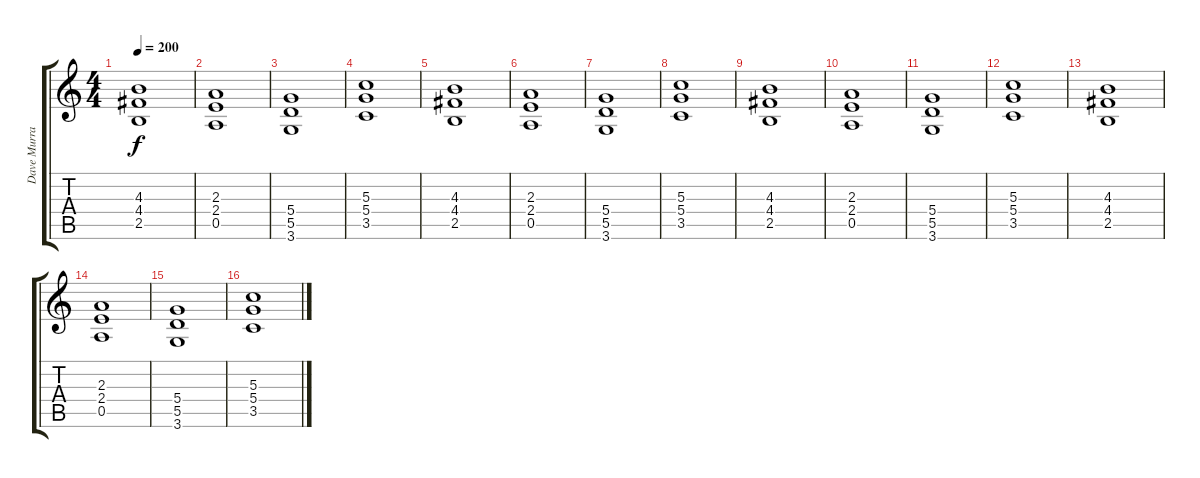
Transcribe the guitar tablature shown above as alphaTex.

\track ("Dave Murray" "Dave Murra") {instrument distortionguitar}
\staff {score tabs}
\tuning (E4 B3 G3 D3 A2 E2) {hide}
\ts (4 4)
\tempo 200
\clef g2
\ks c
(4.3 4.4 2.5).1{dy f} |
(2.3 2.4 0.5).1 |
(5.4 5.5 3.6).1 |
(5.3 5.4 3.5).1 |
(4.3 4.4 2.5).1 |
(2.3 2.4 0.5).1 |
(5.4 5.5 3.6).1 |
(5.3 5.4 3.5).1 |
(4.3 4.4 2.5).1 |
(2.3 2.4 0.5).1 |
(5.4 5.5 3.6).1 |
(5.3 5.4 3.5).1 |
(4.3 4.4 2.5).1 |
(2.3 2.4 0.5).1 |
(5.4 5.5 3.6).1 |
(5.3 5.4 3.5).1
